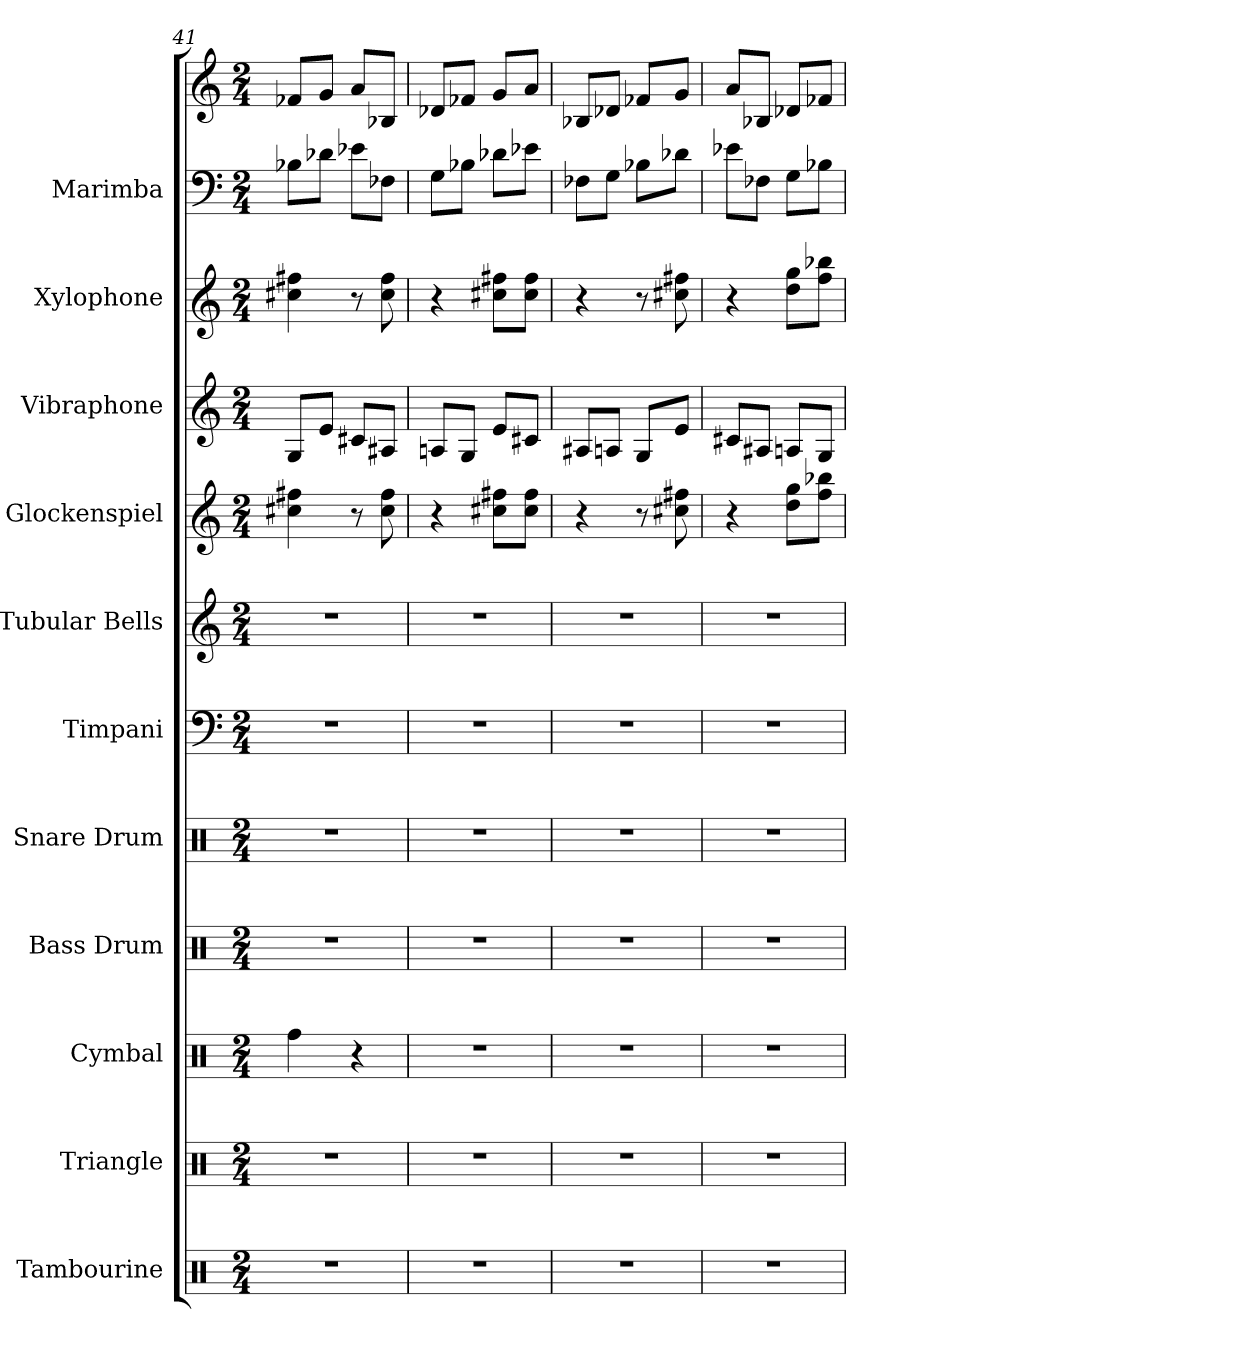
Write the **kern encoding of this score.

**kern	**kern	**kern	**kern	**kern	**kern	**kern	**kern	**kern	**kern	**kern	**kern
*part11	*part10	*part9	*part8	*part7	*part6	*part5	*part4	*part3	*part2	*part1	*part1
*staff12	*staff11	*staff10	*staff9	*staff8	*staff7	*staff6	*staff5	*staff4	*staff3	*staff2	*staff1
*I"Tambourine	*I"Triangle	*I"Cymbal	*I"Bass Drum	*I"Snare Drum	*I"Timpani	*I"Tubular Bells	*I"Glockenspiel	*I"Vibraphone	*I"Xylophone	*I"Marimba	*
*I'Tamb.	*I'Trgl.	*I'Cym.	*I'B. Dr.	*I'Sn. Dr.	*I'Timp.	*I'Tu. Be.	*I'Glk.	*I'Vib.	*I'Xyl.	*I'Mrm.	*
*clefX	*clefX	*clefX	*clefX	*clefX	*clefF4	*clefG2	*clefG2	*clefG2	*clefG2	*clefF4	*clefG2
*	*	*	*	*	*	*	*ITrd-14c-24	*	*ITrd-7c-12	*	*
*k[]	*k[]	*k[]	*k[]	*k[]	*k[]	*k[]	*k[]	*k[]	*k[]	*k[]	*k[]
*M2/4	*M2/4	*M2/4	*M2/4	*M2/4	*M2/4	*M2/4	*M2/4	*M2/4	*M2/4	*M2/4	*M2/4
=41	=41	=41	=41	=41	=41	=41	=41	=41	=41	=41	=41
2r	2r	4Rff\	2r	2r	2r	2r	4cccc#X\ 4ffff#X\	8G/L	4ccc#X\ 4fff#X\	8B-X\L	8f-X/L
.	.	.	.	.	.	.	.	8e/J	.	8d-X\J	8g/J
.	.	4r	.	.	.	.	8r	8c#X/L	8r	8e-X\L	8a/L
.	.	.	.	.	.	.	8cccc#\ 8ffff#\	8A#X/J	8ccc#\ 8fff#\	8F-X\J	8B-X/J
=42	=42	=42	=42	=42	=42	=42	=42	=42	=42	=42	=42
2r	2r	2r	2r	2r	2r	2r	4r	8An/L	4r	8G\L	8d-X/L
.	.	.	.	.	.	.	.	8G/J	.	8B-X\J	8f-X/J
.	.	.	.	.	.	.	8cccc#X\ 8ffff#X\L	8e/L	8ccc#X\ 8fff#X\L	8d-X\L	8g/L
.	.	.	.	.	.	.	8cccc#\ 8ffff#\J	8c#X/J	8ccc#\ 8fff#\J	8e-X\J	8a/J
!!LO:PB:g=z
=43	=43	=43	=43	=43	=43	=43	=43	=43	=43	=43	=43
2r	2r	2r	2r	2r	2r	2r	4r	8A#X/L	4r	8F-X\L	8B-X/L
.	.	.	.	.	.	.	.	8An/J	.	8G\J	8d-X/J
.	.	.	.	.	.	.	8r	8G/L	8r	8B-X\L	8f-X/L
.	.	.	.	.	.	.	8cccc#X\ 8ffff#X\	8e/J	8ccc#X\ 8fff#X\	8d-X\J	8g/J
=44	=44	=44	=44	=44	=44	=44	=44	=44	=44	=44	=44
2r	2r	2r	2r	2r	2r	2r	4r	8c#X/L	4r	8e-X\L	8a/L
.	.	.	.	.	.	.	.	8A#X/J	.	8F-X\J	8B-X/J
.	.	.	.	.	.	.	8dddd\ 8gggg\L	8An/L	8ddd\ 8ggg\L	8G\L	8d-X/L
.	.	.	.	.	.	.	8ffff\ 8bbbb-X\J	8G/J	8fff\ 8bbb-X\J	8B-X\J	8f-X/J
=	=	=	=	=	=	=	=	=	=	=	=
*-	*-	*-	*-	*-	*-	*-	*-	*-	*-	*-	*-
